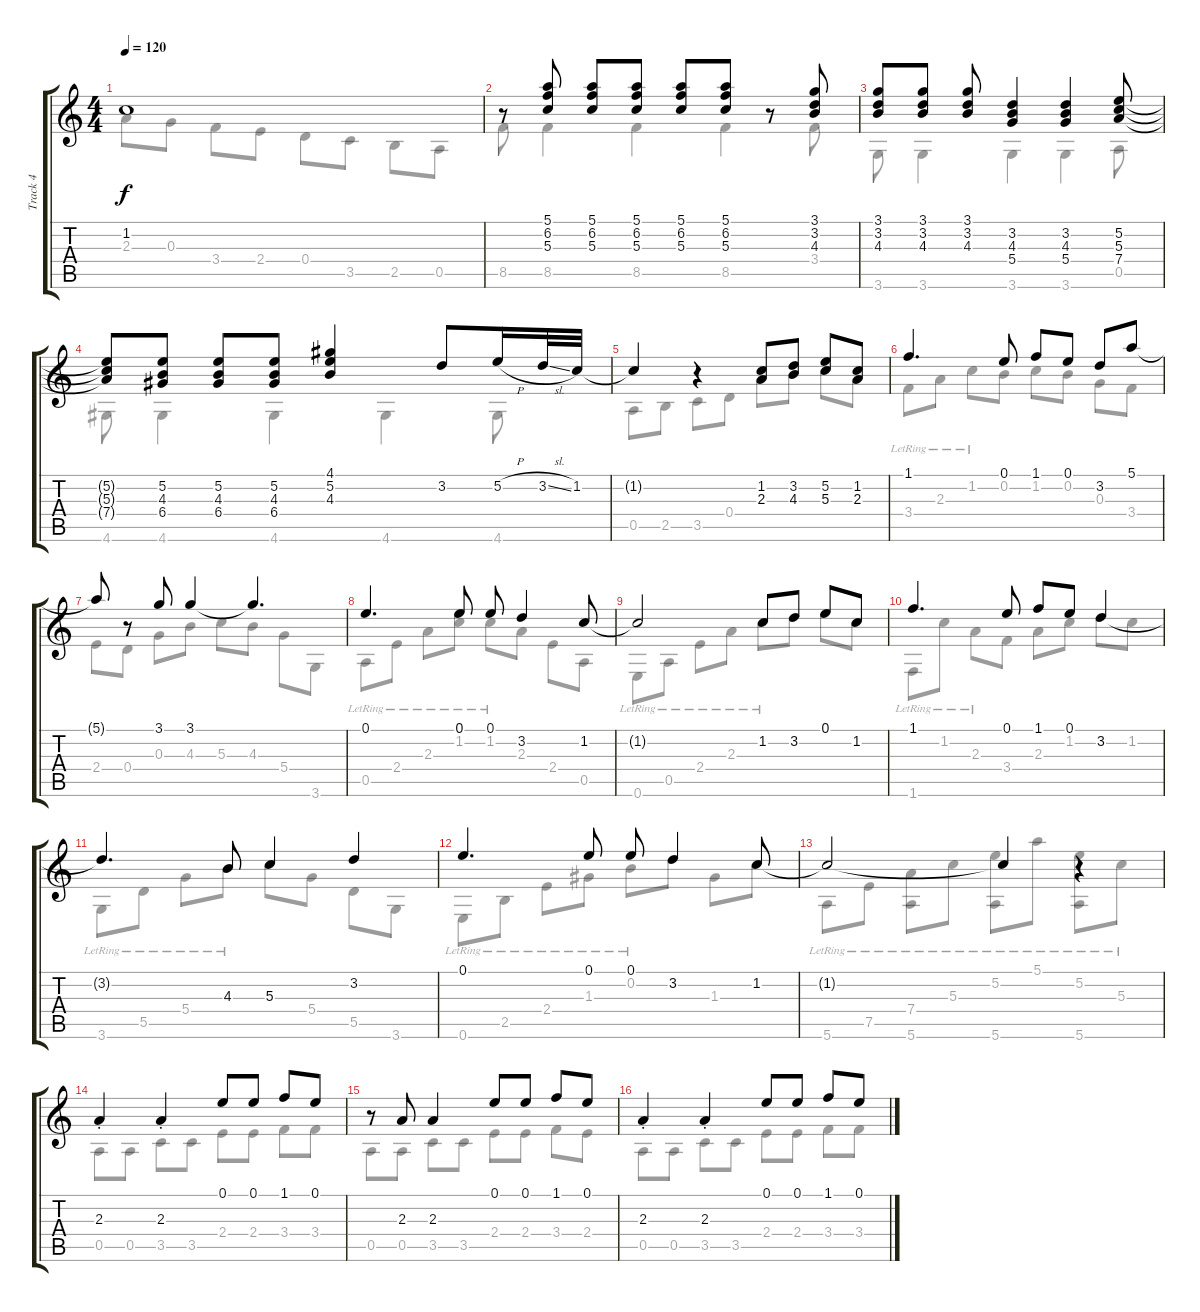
\track ("Track 4" "Track 4") {solo instrument acousticguitarnylon}
\staff {score tabs}
\tuning (E4 B3 G3 D3 A2 E2) {hide}
\voice
\ts (4 4)
\tempo 120
\clef g2
\ks c
1.2{t}.1{dy f} |
r.8 (5.1 6.2 5.3).8 (5.1 6.2 5.3).8 (5.1 6.2 5.3).8 (5.1 6.2 5.3).8 (5.1 6.2 5.3).8 r.8 (3.1 3.2 4.3).8 |
(3.1 3.2 4.3).8 (3.1 3.2 4.3).8 (3.1 3.2 4.3).8 (3.2 4.3 5.4).4 (3.2 4.3 5.4).4 (5.2 5.3 7.4).8 |
(5.2{t} 5.3{t} 7.4{t}).8 (5.2 4.3 6.4).8 (5.2 4.3 6.4).8 (5.2 4.3 6.4).8 (4.1 5.2 4.3).4 3.2.8 5.2{h}.16 3.2{sl}.32 1.2.32 |
1.2{t}.4 r.4 (1.2 2.3).8 (3.2 4.3).8 (5.2 5.3).8 (1.2 2.3).8 |
1.1.4{d} 0.1.8 1.1.8 0.1.8 3.2.8 5.1.8 |
5.1{t}.8 r.8 3.1.8 3.1.4 3.1{t}.4{d} |
0.1.4{d} 0.1.8 0.1.8 3.2.4 1.2.8 |
1.2{t}.2 1.2.8 3.2.8 0.1.8 1.2.8 |
1.1.4{d} 0.1.8 1.1.8 0.1.8 3.2.4 |
3.2{t}.4{d} 4.3.8 5.3.4 3.2.4 |
0.1.4{d} 0.1.8 0.1.8 3.2.4 1.2.8 |
1.2{t}.2 1.2{t}.4 r.4 |
2.3{st}.4 2.3{st}.4 0.1.8 0.1.8 1.1.8 0.1.8 |
r.8 2.3.8 2.3.4 0.1.8 0.1.8 1.1.8 0.1.8 |
2.3{st}.4 2.3{st}.4 0.1.8 0.1.8 1.1.8 0.1.8
\voice
\clef g2
\ottava regular
\simile none
\ks c
2.3.8{dy f} 0.3.8 3.4.8 2.4.8 0.4.8 3.5.8 2.5.8 0.5.8 |
8.5.8 8.5.4 8.5.4 8.5.4 3.4.8 |
3.6.8 3.6.4 3.6.4 3.6.4 0.5.8 |
4.6.8 4.6.4 4.6.4 4.6.4 4.6.8 |
0.5.8 2.5.8 3.5.8 0.4.8 2.3.8 4.3.8 5.3.8 2.3.8 |
3.4{lr}.8 2.3{lr}.8 1.2{lr}.8 0.2.8 1.2.8 0.2.8 0.3.8 3.4.8 |
2.4.8 0.4.8 0.3.8 4.3.8 5.3.8 4.3.8 5.4.8 3.6.8 |
0.5{lr}.8 2.4{lr}.8 2.3{lr}.8 (0.1{lr} 1.2{lr}).8 1.2{lr}.8 2.3.8 2.4.8 0.5.8 |
0.6{lr}.8 0.5{lr}.8 2.4{lr}.8 2.3{lr}.8 1.2{lr}.8 3.2.8 0.1.8 1.2.8 |
1.6{lr}.8 1.2{lr}.8 2.3{lr}.8 3.4.8 2.3.8 1.2.8 3.2.8 1.2.8 |
3.6{lr}.8 5.5{lr}.8 5.4{lr}.8 4.3{lr}.8 5.3.8 5.4.8 5.5.8 3.6.8 |
0.6{lr}.8 2.5{lr}.8 2.4{lr}.8 1.3{lr}.8 0.2{lr}.8 3.2.8 1.3.8 1.2.8 |
5.6{lr}.8 7.5{lr}.8 (7.4{lr} 5.6{lr}).8 5.3{lr}.8 (5.2{lr} 5.6{lr}).8 5.1{lr}.8 (5.2{lr} 5.6{lr}).8 5.3{lr}.8 |
0.5.8 0.5.8 3.5.8 3.5.8 2.4.8 2.4.8 3.4.8 3.4.8 |
0.5.8 0.5.8 3.5.8 3.5.8 2.4.8 2.4.8 3.4.8 2.4.8 |
0.5.8 0.5.8 3.5.8 3.5.8 2.4.8 2.4.8 3.4.8 3.4.8
